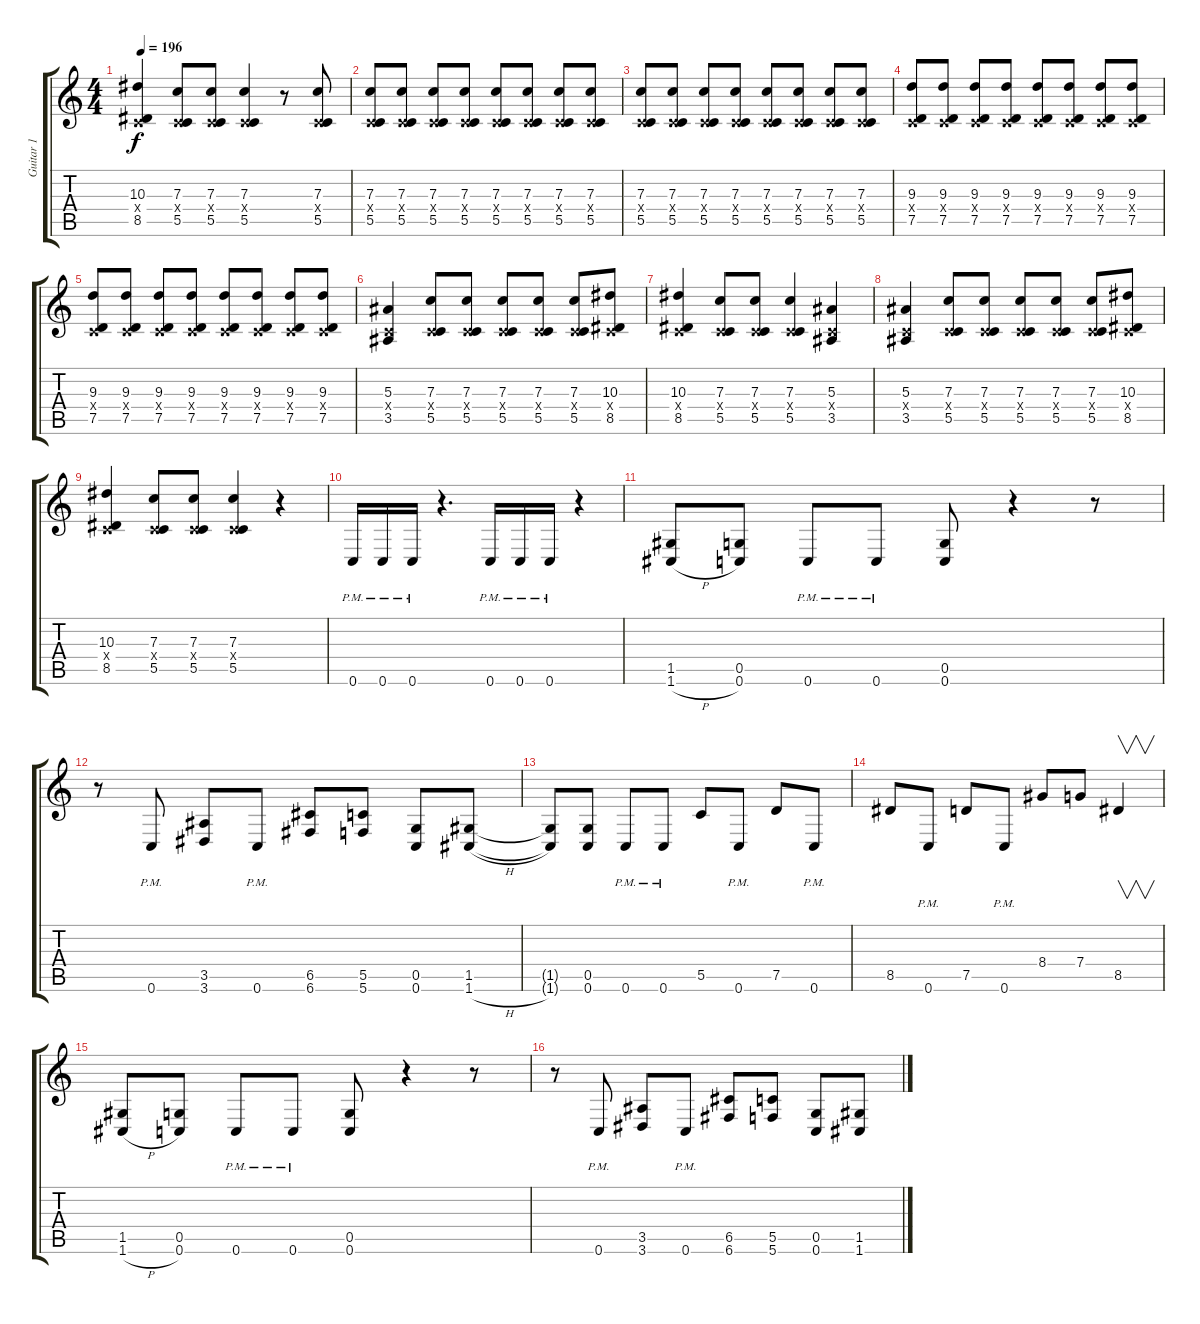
\track ("Guitar 1" "Guitar 1") {instrument overdrivenguitar}
\staff {score tabs}
\tuning (D4 A3 F3 C3 G2 C2) {hide}
\ts (4 4)
\tempo 196
\clef g2
\ks c
(10.3 0.4{x} 8.5).4{dy f} (7.3 0.4{x} 5.5).8 (7.3 0.4{x} 5.5).8 (7.3 0.4{x} 5.5).4 r.8 (7.3 0.4{x} 5.5).8 |
(7.3 0.4{x} 5.5).8 (7.3 0.4{x} 5.5).8 (7.3 0.4{x} 5.5).8 (7.3 0.4{x} 5.5).8 (7.3 0.4{x} 5.5).8 (7.3 0.4{x} 5.5).8 (7.3 0.4{x} 5.5).8 (7.3 0.4{x} 5.5).8 |
(7.3 0.4{x} 5.5).8 (7.3 0.4{x} 5.5).8 (7.3 0.4{x} 5.5).8 (7.3 0.4{x} 5.5).8 (7.3 0.4{x} 5.5).8 (7.3 0.4{x} 5.5).8 (7.3 0.4{x} 5.5).8 (7.3 0.4{x} 5.5).8 |
(9.3 0.4{x} 7.5).8 (9.3 0.4{x} 7.5).8 (9.3 0.4{x} 7.5).8 (9.3 0.4{x} 7.5).8 (9.3 0.4{x} 7.5).8 (9.3 0.4{x} 7.5).8 (9.3 0.4{x} 7.5).8 (9.3 0.4{x} 7.5).8 |
(9.3 0.4{x} 7.5).8 (9.3 0.4{x} 7.5).8 (9.3 0.4{x} 7.5).8 (9.3 0.4{x} 7.5).8 (9.3 0.4{x} 7.5).8 (9.3 0.4{x} 7.5).8 (9.3 0.4{x} 7.5).8 (9.3 0.4{x} 7.5).8 |
(5.3 0.4{x} 3.5).4 (7.3 0.4{x} 5.5).8 (7.3 0.4{x} 5.5).8 (7.3 0.4{x} 5.5).8 (7.3 0.4{x} 5.5).8 (7.3 0.4{x} 5.5).8 (10.3 0.4{x} 8.5).8 |
(10.3 0.4{x} 8.5).4 (7.3 0.4{x} 5.5).8 (7.3 0.4{x} 5.5).8 (7.3 0.4{x} 5.5).4 (5.3 0.4{x} 3.5).4 |
(5.3 0.4{x} 3.5).4 (7.3 0.4{x} 5.5).8 (7.3 0.4{x} 5.5).8 (7.3 0.4{x} 5.5).8 (7.3 0.4{x} 5.5).8 (7.3 0.4{x} 5.5).8 (10.3 0.4{x} 8.5).8 |
(10.3 0.4{x} 8.5).4 (7.3 0.4{x} 5.5).8 (7.3 0.4{x} 5.5).8 (7.3 0.4{x} 5.5).4 r.4 |
0.6{pm}.16 0.6{pm}.16 0.6{pm}.16 r.4{d} 0.6{pm}.16 0.6{pm}.16 0.6{pm}.16 r.4 |
(1.5 1.6{h}).8 (0.5 0.6).8 0.6{pm}.8 0.6{pm}.8 (0.5 0.6).8 r.4 r.8 |
r.8 0.6{pm}.8 (3.5 3.6).8 0.6{pm}.8 (6.5 6.6).8 (5.5 5.6).8 (0.5 0.6).8 (1.5 1.6{h}).8 |
(1.5{t} 1.6{t}).8 (0.5 0.6).8 0.6{pm}.8 0.6{pm}.8 5.5.8 0.6{pm}.8 7.5.8 0.6{pm}.8 |
8.5.8 0.6{pm}.8 7.5.8 0.6{pm}.8 8.4.8 7.4.8 8.5.4{v} |
(1.5 1.6{h}).8 (0.5 0.6).8 0.6{pm}.8 0.6{pm}.8 (0.5 0.6).8 r.4 r.8 |
r.8 0.6{pm}.8 (3.5 3.6).8 0.6{pm}.8 (6.5 6.6).8 (5.5 5.6).8 (0.5 0.6).8 (1.5 1.6{h}).8
